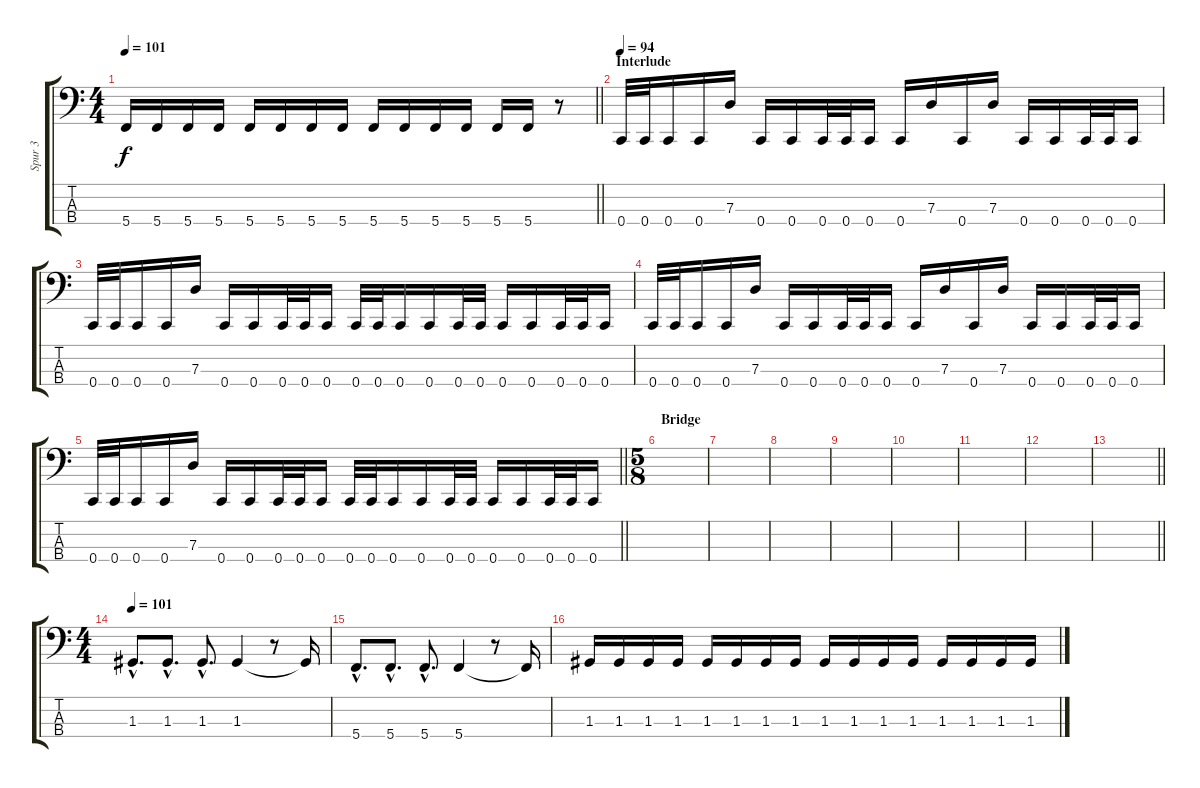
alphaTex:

\track ("Spur 3" "Spur 3") {instrument electricbassfinger}
\staff {score tabs}
\tuning (F2 C2 G1 C1) {hide}
\ts (4 4)
\tempo 101
\clef f4
\barLineRight lightlight
\ks c
5.4.16{dy f} 5.4.16 5.4.16 5.4.16 5.4.16 5.4.16 5.4.16 5.4.16 5.4.16 5.4.16 5.4.16 5.4.16 5.4.16 5.4.16 r.8 |
\section ("" "Interlude")
\tempo 94
0.4.32 0.4.32 0.4.16 0.4.16 7.3.16 0.4.16 0.4.16 0.4.32 0.4.32 0.4.16 0.4.16 7.3.16 0.4.16 7.3.16 0.4.16 0.4.16 0.4.32 0.4.32 0.4.16 |
0.4.32 0.4.32 0.4.16 0.4.16 7.3.16 0.4.16 0.4.16 0.4.32 0.4.32 0.4.16 0.4.32 0.4.32 0.4.16 0.4.16 0.4.32 0.4.32 0.4.16 0.4.16 0.4.32 0.4.32 0.4.16 |
0.4.32 0.4.32 0.4.16 0.4.16 7.3.16 0.4.16 0.4.16 0.4.32 0.4.32 0.4.16 0.4.16 7.3.16 0.4.16 7.3.16 0.4.16 0.4.16 0.4.32 0.4.32 0.4.16 |
\barLineRight lightlight
0.4.32 0.4.32 0.4.16 0.4.16 7.3.16 0.4.16 0.4.16 0.4.32 0.4.32 0.4.16 0.4.32 0.4.32 0.4.16 0.4.16 0.4.32 0.4.32 0.4.16 0.4.16 0.4.32 0.4.32 0.4.16 |
\ts (5 8)
\section ("" "Bridge")
|
|
|
|
|
|
|
\barLineRight lightlight
|
\ts (4 4)
\tempo 101
1.3{hac}.8{d} 1.3{hac}.8{d} 1.3{hac}.8{d} 1.3.4 r.8 1.3{t}.16 |
5.4{hac}.8{d} 5.4{hac}.8{d} 5.4{hac}.8{d} 5.4.4 r.8 5.4{t}.16 |
1.3.16 1.3.16 1.3.16 1.3.16 1.3.16 1.3.16 1.3.16 1.3.16 1.3.16 1.3.16 1.3.16 1.3.16 1.3.16 1.3.16 1.3.16 1.3.16
